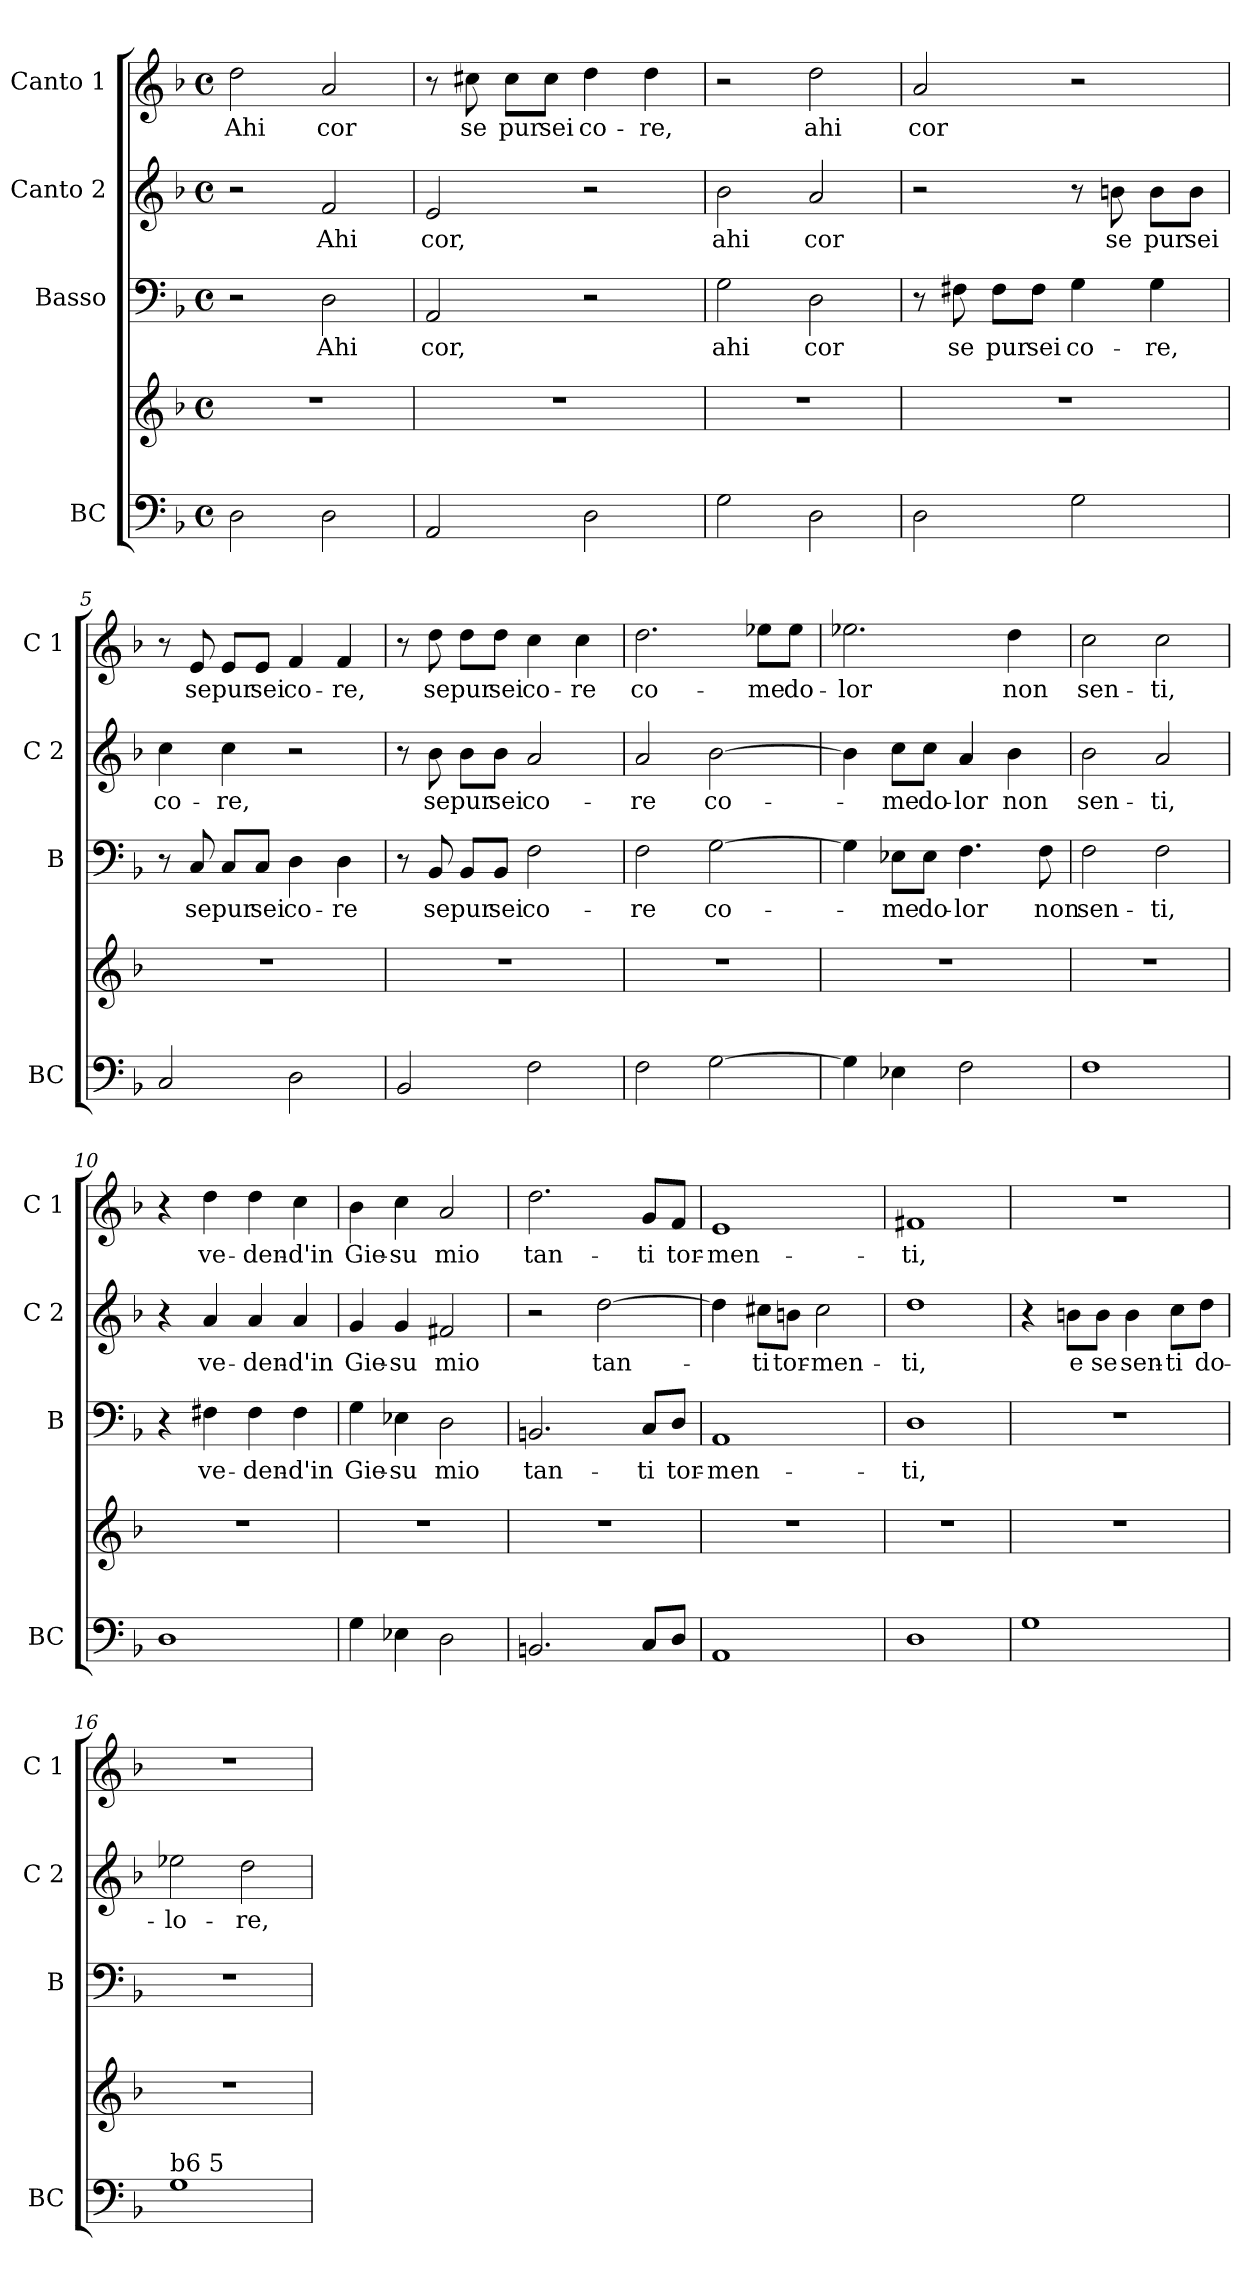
**kern	**kern	**kern	**text	**kern	**text	**kern	**text
*part4	*part4	*part3	*part3	*part2	*part2	*part1	*part1
*staff5	*staff4	*staff3	*staff3	*staff2	*staff2	*staff1	*staff1
*I"BC	*	*I"Basso	*	*I"Canto 2	*	*I"Canto 1	*
*I'BC	*	*I'B	*	*I'C 2	*	*I'C 1	*
*clefF4	*clefG2	*clefF4	*	*clefG2	*	*clefG2	*
*k[b-]	*k[b-]	*k[b-]	*	*k[b-]	*	*k[b-]	*
*F:	*F:	*F:	*	*F:	*	*F:	*
*M4/4	*M4/4	*M4/4	*	*M4/4	*	*M4/4	*
*met(c)	*met(c)	*met(c)	*	*met(c)	*	*met(c)	*
=1	=1	=1	=1	=1	=1	=1	=1
!	!	!	!	!	!	!	!LO:LY:b
2D\	1r	2r	.	2r	.	2dd\	Ahi
!	!	!	!LO:LY:b	!	!LO:LY:b	!	!LO:LY:b
2D\	.	2D\	Ahi	2f/	Ahi	2a/	cor
=2	=2	=2	=2	=2	=2	=2	=2
!	!	!	!LO:LY:b	!	!LO:LY:b	!	!
2AA/	1r	2AA/	cor,	2e/	cor,	8r	.
!	!	!	!	!	!	!	!LO:LY:b
.	.	.	.	.	.	8cc#X\	se
!	!	!	!	!	!	!	!LO:LY:b
.	.	.	.	.	.	8cc#\L	pur
!	!	!	!	!	!	!	!LO:LY:b
.	.	.	.	.	.	8cc#\J	sei
!	!	!	!	!	!	!	!LO:LY:b
2D\	.	2r	.	2r	.	4dd\	co-
!	!	!	!	!	!	!	!LO:LY:b
.	.	.	.	.	.	4dd\	-re,
=3	=3	=3	=3	=3	=3	=3	=3
!	!	!	!LO:LY:b	!	!LO:LY:b	!	!
2G\	1r	2G\	ahi	2b-\	ahi	2r	.
!	!	!	!LO:LY:b	!	!LO:LY:b	!	!LO:LY:b
2D\	.	2D\	cor	2a/	cor	2dd\	ahi
=4	=4	=4	=4	=4	=4	=4	=4
!	!	!	!	!	!	!	!LO:LY:b
2D\	1r	8r	.	2r	.	2a/	cor
!	!	!	!LO:LY:b	!	!	!	!
.	.	8F#X\	se	.	.	.	.
!	!	!	!LO:LY:b	!	!	!	!
.	.	8F#\L	pur	.	.	.	.
!	!	!	!LO:LY:b	!	!	!	!
.	.	8F#\J	sei	.	.	.	.
!	!	!	!LO:LY:b	!	!	!	!
2G\	.	4G\	co-	8r	.	2r	.
!	!	!	!	!	!LO:LY:b	!	!
.	.	.	.	8bn\	se	.	.
!	!	!	!LO:LY:b	!	!LO:LY:b	!	!
.	.	4G\	-re,	8b\L	pur	.	.
!	!	!	!	!	!LO:LY:b	!	!
.	.	.	.	8b\J	sei	.	.
=5	=5	=5	=5	=5	=5	=5	=5
!	!	!	!	!	!LO:LY:b	!	!
2C/	1r	8r	.	4cc\	co-	8r	.
!	!	!	!LO:LY:b	!	!	!	!LO:LY:b
.	.	8C/	se	.	.	8e/	se
!	!	!	!LO:LY:b	!	!LO:LY:b	!	!LO:LY:b
.	.	8C/L	pur	4cc\	-re,	8e/L	pur
!	!	!	!LO:LY:b	!	!	!	!LO:LY:b
.	.	8C/J	sei	.	.	8e/J	sei
!	!	!	!LO:LY:b	!	!	!	!LO:LY:b
2D\	.	4D\	co-	2r	.	4f/	co-
!	!	!	!LO:LY:b	!	!	!	!LO:LY:b
.	.	4D\	-re	.	.	4f/	-re,
!!LO:LB:g=z
=6	=6	=6	=6	=6	=6	=6	=6
2BB-/	1r	8r	.	8r	.	8r	.
!	!	!	!LO:LY:b	!	!LO:LY:b	!	!LO:LY:b
.	.	8BB-/	se	8b-\	se	8dd\	se
!	!	!	!LO:LY:b	!	!LO:LY:b	!	!LO:LY:b
.	.	8BB-/L	pur	8b-\L	pur	8dd\L	pur
!	!	!	!LO:LY:b	!	!LO:LY:b	!	!LO:LY:b
.	.	8BB-/J	sei	8b-\J	sei	8dd\J	sei
!	!	!	!LO:LY:b	!	!LO:LY:b	!	!LO:LY:b
2F\	.	2F\	co-	2a/	co-	4cc\	co-
!	!	!	!	!	!	!	!LO:LY:b
.	.	.	.	.	.	4cc\	-re
=7	=7	=7	=7	=7	=7	=7	=7
!	!	!	!LO:LY:b	!	!LO:LY:b	!	!LO:LY:b
2F\	1r	2F\	-re	2a/	-re	2.dd\	co-
!	!	!	!LO:LY:b	!	!LO:LY:b	!	!
[2G\	.	[2G\	co-	[2b-\	co-	.	.
!	!	!	!	!	!	!	!LO:LY:b
.	.	.	.	.	.	8ee-X\L	-me
!	!	!	!	!	!	!	!LO:LY:b
.	.	.	.	.	.	8ee-\J	do-
=8	=8	=8	=8	=8	=8	=8	=8
!	!	!	!	!	!	!	!LO:LY:b
4G\]	1r	4G\]	.	4b-\]	.	2.ee-X\	-lor
!	!	!	!LO:LY:b	!	!LO:LY:b	!	!
4E-X\	.	8E-X\L	-me	8cc\L	-me	.	.
!	!	!	!LO:LY:b	!	!LO:LY:b	!	!
.	.	8E-\J	do-	8cc\J	do-	.	.
!	!	!	!LO:LY:b	!	!LO:LY:b	!	!
2F\	.	4.F\	-lor	4a/	-lor	.	.
!	!	!	!	!	!LO:LY:b	!	!LO:LY:b
.	.	.	.	4b-\	non	4dd\	non
!	!	!	!LO:LY:b	!	!	!	!
.	.	8F\	non	.	.	.	.
=9	=9	=9	=9	=9	=9	=9	=9
!	!	!	!LO:LY:b	!	!LO:LY:b	!	!LO:LY:b
1F	1r	2F\	sen-	2b-\	sen-	2cc\	sen-
!	!	!	!LO:LY:b	!	!LO:LY:b	!	!LO:LY:b
.	.	2F\	-ti,	2a/	-ti,	2cc\	-ti,
=10	=10	=10	=10	=10	=10	=10	=10
1D	1r	4r	.	4r	.	4r	.
!	!	!	!LO:LY:b	!	!LO:LY:b	!	!LO:LY:b
.	.	4F#X\	ve-	4a/	ve-	4dd\	ve-
!	!	!	!LO:LY:b	!	!LO:LY:b	!	!LO:LY:b
.	.	4F#\	-den-	4a/	-den-	4dd\	-den-
!	!	!	!LO:LY:b	!	!LO:LY:b	!	!LO:LY:b
.	.	4F#\	-d'in	4a/	-d'in	4cc\	-d'in
!!LO:PB:g=z
=11	=11	=11	=11	=11	=11	=11	=11
!	!	!	!LO:LY:b	!	!LO:LY:b	!	!LO:LY:b
4G\	1r	4G\	Gie-	4g/	Gie-	4b-\	Gie-
!	!	!	!LO:LY:b	!	!LO:LY:b	!	!LO:LY:b
4E-X\	.	4E-X\	-su	4g/	-su	4cc\	-su
!	!	!	!LO:LY:b	!	!LO:LY:b	!	!LO:LY:b
2D\	.	2D\	mio	2f#X/	mio	2a/	mio
=12	=12	=12	=12	=12	=12	=12	=12
!	!	!	!LO:LY:b	!	!	!	!LO:LY:b
2.BBn/	1r	2.BBn/	tan-	2r	.	2.dd\	tan-
!	!	!	!	!	!LO:LY:b	!	!
.	.	.	.	[2dd\	tan-	.	.
!	!	!	!LO:LY:b	!	!	!	!LO:LY:b
8C/L	.	8C/L	-ti	.	.	8g/L	-ti
!	!	!	!LO:LY:b	!	!	!	!LO:LY:b
8D/J	.	8D/J	tor-	.	.	8f/J	tor-
=13	=13	=13	=13	=13	=13	=13	=13
!	!	!	!LO:LY:b	!	!	!	!LO:LY:b
1AA	1r	1AA	-men-	4dd\]	.	1e	-men-
!	!	!	!	!	!LO:LY:b	!	!
.	.	.	.	8cc#X\L	-ti	.	.
!	!	!	!	!	!LO:LY:b	!	!
.	.	.	.	8bn\J	tor-	.	.
!	!	!	!	!	!LO:LY:b	!	!
.	.	.	.	2cc#\	-men-	.	.
=14	=14	=14	=14	=14	=14	=14	=14
!	!	!	!LO:LY:b	!	!LO:LY:b	!	!LO:LY:b
1D	1r	1D	-ti,	1dd	-ti,	1f#X	-ti,
=15	=15	=15	=15	=15	=15	=15	=15
1G	1r	1r	.	4r	.	1r	.
!	!	!	!	!	!LO:LY:b	!	!
.	.	.	.	8bn\L	e	.	.
!	!	!	!	!	!LO:LY:b	!	!
.	.	.	.	8b\J	se	.	.
!	!	!	!	!	!LO:LY:b	!	!
.	.	.	.	4b\	sen-	.	.
!	!	!	!	!	!LO:LY:b	!	!
.	.	.	.	8cc\L	-ti	.	.
!	!	!	!	!	!LO:LY:b	!	!
.	.	.	.	8dd\J	do-	.	.
!!LO:LB:g=z
=16	=16	=16	=16	=16	=16	=16	=16
!LO:TX:a:t=b6      5	!	!	!	!	!	!	!
!	!	!	!	!	!LO:LY:b	!	!
1G	1r	1r	.	2ee-X\	-lo-	1r	.
!	!	!	!	!	!LO:LY:b	!	!
.	.	.	.	2dd\	-re,	.	.
=	=	=	=	=	=	=	=
*-	*-	*-	*-	*-	*-	*-	*-
